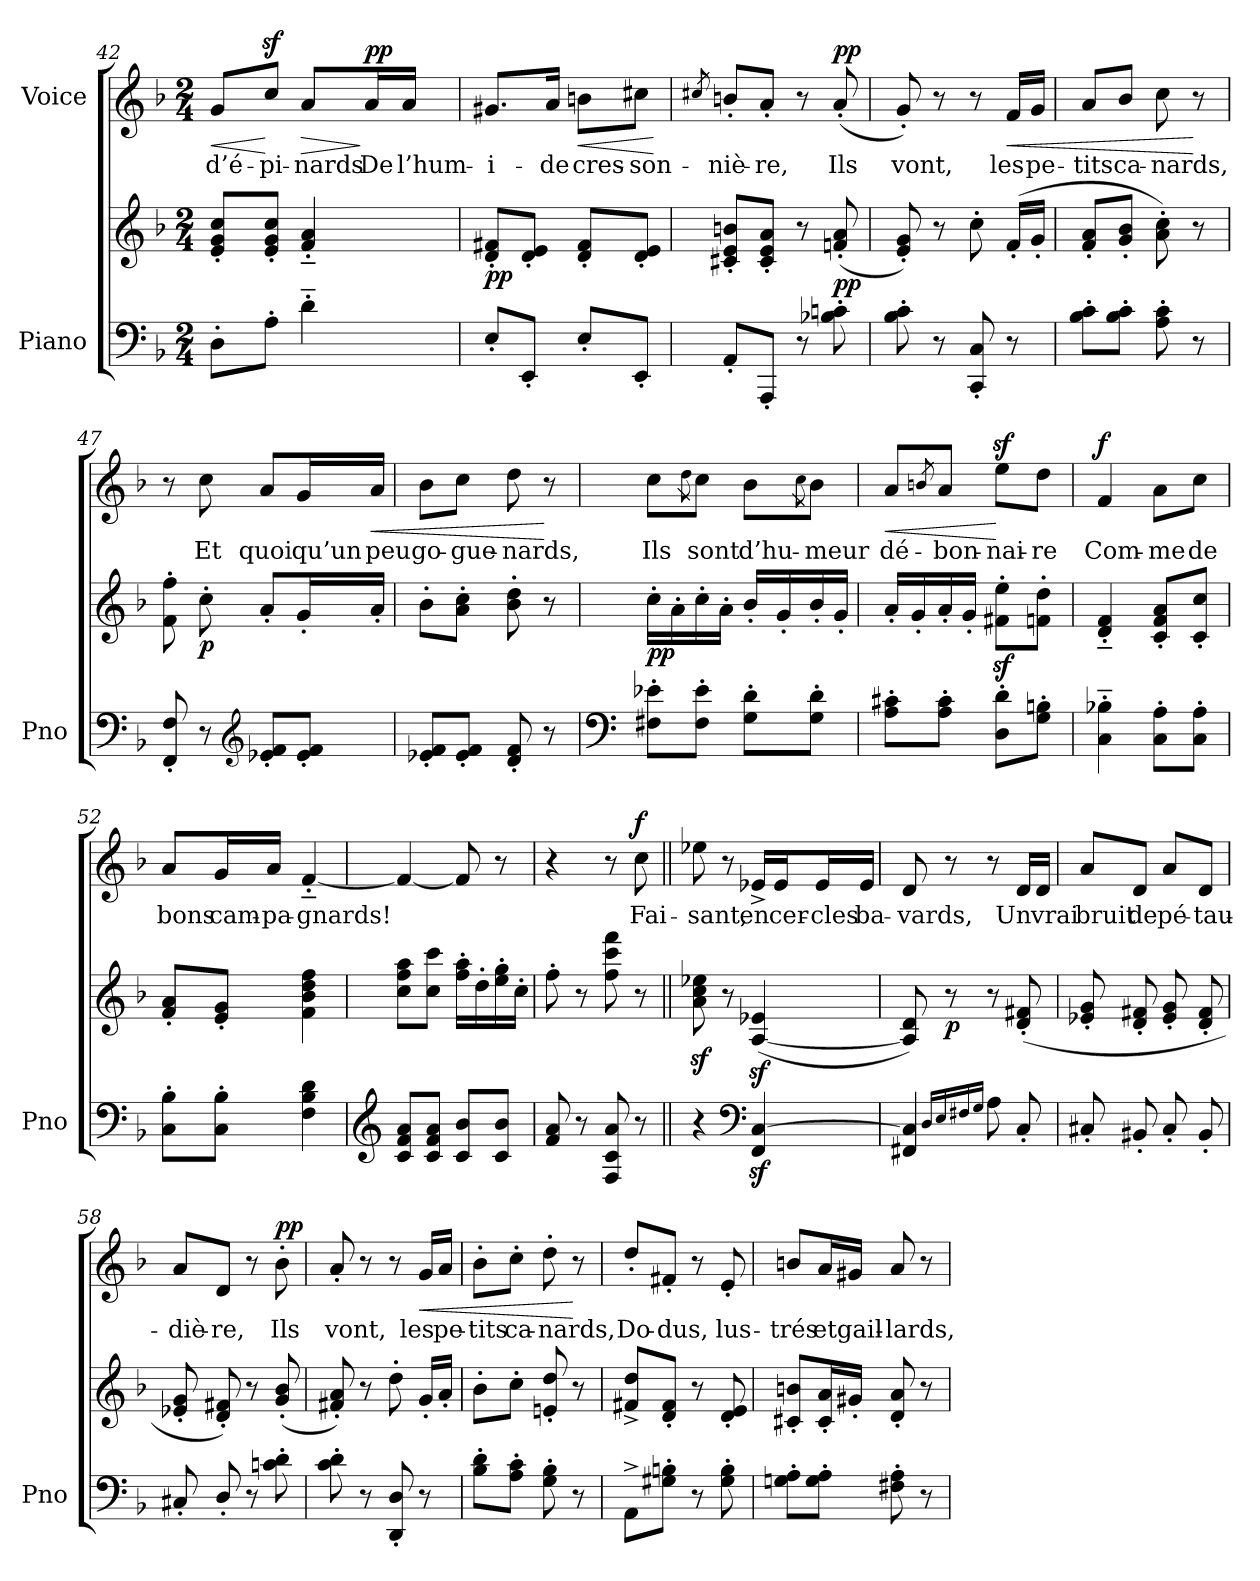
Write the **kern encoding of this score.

**kern	**kern	**dynam	**kern	**text	**dynam
*part2	*part2	*part2	*part1	*part1	*part1
*staff3	*staff2	*staff2/3	*staff1	*staff1	*staff1
*I"Piano	*	*	*I"Voice	*	*
*I'Pno	*	*	*	*	*
*clefF4	*clefG2	*	*clefG2	*	*
*k[b-]	*k[b-]	*	*k[b-]	*	*
*M2/4	*M2/4	*	*M2/4	*	*
=42	=42	=42	=42	=42	=42
!	!	!	!	!	!LO:HP:b
8D'\L	8e/' 8g/' 8cc/'L	.	8g/L	d’é-	<
8A'\J	8e/' 8g/' 8cc/'J	.	8ccz>/J	-pi-	[
!	!	!	!	!	!LO:HP:b
4d'~\	4f/'~ 4a/'~	.	8a/L	-nards	>
!	!	!	!	!	!LO:DY:n=1:a
.	.	.	16a/L	De	] pp
.	.	.	16a/JJ	l’hum-	.
=43	=43	=43	=43	=43	=43
!	!	!LO:DY:b	!	!	!
8E'/L	8d/' 8f#X/'L	pp	8.g#X/L	-i-	.
8EE'/J	8d/' 8e/'J	.	.	.	.
.	.	.	16a/Jk	-de	.
!	!	!	!	!	!LO:HP:b
8E'/L	8d/' 8f#/'L	.	8bn\L	cres-	<
8EE'/J	8d/' 8e/'J	.	8cc#X\J	son-	.
.	.	.	.	.	[
=44	=44	=44	=44	=44	=44
.	.	.	8qcc#X/	.	.
8AA'/L	8c#X/' 8e/' 8bn/'L	.	8bn'/L	-niè-	.
8AAA'/J	8c#/' 8e/' 8a/'J	.	8a'/J	-re,	.
8r	8r	.	8r	.	.
!	!	!LO:DY:b	!	!	!LO:DY:a
8B-X\' 8cn\'	(8fn/' 8a/'	pp	(8a'/	Ils	pp
=45	=45	=45	=45	=45	=45
8B-\' 8c\'	8e/' 8g/')	.	8g'/)	vont,	.
8r	8r	.	8r	.	.
8CC/' 8C/'	8cc'\	.	8r	.	.
!	!	!	!	!	!LO:HP:b
8r	(16f'/LL	.	16f/LL	les	<
.	16g'/JJ	.	16g/JJ	pe-	.
=46	=46	=46	=46	=46	=46
8B-\' 8c\'L	8f/' 8a/'L	.	8a/L	-tits	.
8B-\' 8c\'J	8g/' 8b-/'J	.	8b-/J	ca-	.
8A\' 8c\'	8a\' 8cc\')	.	8cc\	-nards,	.
8r	8r	.	8r	.	[
=47	=47	=47	=47	=47	=47
8FF/' 8F/'	8f\' 8ff\'	.	8r	.	.
!	!	!LO:DY:b	!	!	!
8r	8cc'\	p	8cc\	Et	.
*clefG2	*	*	*	*	*
8e-X/' 8f/'L	8a'/L	.	8a/L	quoi	.
8e-/' 8f/'J	16g'/L	.	16g/L	qu’un	.
!	!	!	!	!	!LO:HP:b
.	16a'/JJ	.	16a/JJ	peu	<
=48	=48	=48	=48	=48	=48
8e-X/' 8f/'L	8b-'\L	.	8b-\L	go-	.
8e-/' 8f/'J	8a\' 8cc\'J	.	8cc\J	-gue-	.
8d/' 8f/'	8b-\' 8dd\'	.	8dd\	-nards,	.
8r	8r	.	8r	.	[
=49	=49	=49	=49	=49	=49
*clefF4	*	*	*	*	*
!	!	!LO:DY:b	!	!	!
8F#X\' 8e-X\'L	16cc'\LL	pp	8cc\L	Ils	.
.	16a'\	.	.	.	.
.	.	.	8qdd\	.	.
8F#\' 8e-\'J	16cc'\	.	8cc\J	sont	.
.	16a'\JJ	.	.	.	.
8G\' 8d\'L	16b-'/LL	.	8b-\L	d’hu-	.
.	16g'/	.	.	.	.
.	.	.	8qcc\	.	.
8G\' 8d\'J	16b-'/	.	8b-\J	-meur	.
.	16g'/JJ	.	.	.	.
=50	=50	=50	=50	=50	=50
!	!	!	!	!	!LO:HP:b
8A\' 8c#X\'L	16a'/LL	.	8a/L	dé-	<
.	16g'/	.	.	.	.
.	.	.	8qbn/	.	.
8A\' 8c#\'J	16a'/	.	8a/J	-bon-	.
.	16g'/JJ	.	.	.	.
8D\' 8d\'L	8f#X\z<' 8ee\z<'L	.	8eez>\L	-nai-	[
8G\' 8Bn\'J	8fn\' 8dd\'J	.	8dd\J	-re	.
=51	=51	=51	=51	=51	=51
!	!	!	!	!	!LO:DY:a
4C\'~ 4B-X\'~	4d/'~ 4f/'~	.	4f/	Com-	f
8C\' 8A\'L	8c/' 8f/' 8a/'L	.	8a\L	-me	.
8C\' 8A\'J	8c/' 8cc/'J	.	8cc\J	de	.
=52	=52	=52	=52	=52	=52
8C\' 8B-\'L	8f/' 8a/'L	.	8a/L	bons	.
8C\' 8B-\'J	8e/' 8g/'J	.	16g/L	cam-	.
.	.	.	16a/JJ	-pa-	.
4F\ 4B-\ 4d\	4f\ 4b-\ 4dd\ 4ff\	.	[4f'~/	-gnards!	.
=53	=53	=53	=53	=53	=53
*clefG2	*	*	*	*	*
8c/ 8f/ 8a/L	8cc\ 8ff\ 8aa\L	.	4f/_	.	.
8c/ 8f/ 8a/J	8cc\ 8ccc\J	.	.	.	.
8c/ 8b-/L	16ff\' 16aa\'LL	.	8f/]	.	.
.	16dd'\	.	.	.	.
8c/ 8b-/J	16ee\' 16gg\'	.	8r	.	.
.	16cc'\JJ	.	.	.	.
=54	=54	=54	=54	=54	=54
8f/ 8a/	8ff'\	.	4r	.	.
8r	8r	.	.	.	.
8F/ 8c/ 8a/	8ff\ 8ccc\ 8fff\	.	8r	.	.
!	!	!	!	!	!LO:DY:a
8r	8r	.	8cc\	Fai-	f
=55||	=55||	=55||	=55||	=55||	=55||
4r	8a\z> 8cc\z> 8ee-X\z>	.	8ee-X\	-sant,	.
.	8r	.	8r	.	.
*clefF4	*	*	*	*	*
4FF/z< [4C/z<	([4A/z> 4e-X/z>	.	16e-X^>/LL	en	.
.	.	.	16e-/J	cer-	.
.	.	.	16e-/L	-cles	.
.	.	.	16e-/JJ	ba-	.
=56	=56	=56	=56	=56	=56
4FF#X/ 4C/]	8A/] 8d/)	.	8d/	-vards,	.
!	!	!LO:DY:b	!	!	!
.	8r	p	8r	.	.
16qD/LL	.	.	.	.	.
16qE/	.	.	.	.	.
16qF#X/	.	.	.	.	.
16qG/JJ	.	.	.	.	.
8A\	8r	.	8r	.	.
8C'/	(<8d/' 8f#X/'	.	16d/LL	Un	.
.	.	.	16d/JJ	vrai	.
=57	=57	=57	=57	=57	=57
8C#X'/	8e-X/' 8g/'	.	8a/L	bruit	.
8BB#X'/	8d/' 8f#X/'	.	8d/J	de	.
8C#'/	8e-/' 8g/'	.	8a/L	pé-	.
8BB#'/	8d/' 8f#/'	.	8d/J	-tau-	.
=58	=58	=58	=58	=58	=58
8C#X'/	8e-X/' 8g/'	.	8a/L	-diè-	.
8D'/	8d/' 8f#X/')	.	8d/J	-re,	.
8r	8r	.	8r	.	.
!	!	!	!	!	!LO:DY:a
8cn\' 8d\'	(8g/' 8b-/'	.	8b-'\	Ils	pp
=59	=59	=59	=59	=59	=59
8c\' 8d\'	8f#X/' 8a/')	.	8a'/	vont,	.
8r	8r	.	8r	.	.
8DD/' 8D/'	8dd'\	.	8r	.	.
!	!	!	!	!	!LO:HP:b
8r	16g'/LL	.	16g/LL	les	<
.	16a'/JJ	.	16a/JJ	pe-	.
=60	=60	=60	=60	=60	=60
8B-\' 8d\'L	8b-'\L	.	8b-'\L	-tits	.
8A\' 8c\'J	8cc'\J	.	8cc'\J	ca-	.
8G\' 8B-\'	8en/' 8dd/'	.	8dd'\	-nards,	.
8r	8r	.	8r	.	[
=61	=61	=61	=61	=61	=61
8AA^\L	8f#X/^ 8dd/^L	.	8dd'/L	Do-	.
8G#X\' 8Bn\'J	8d/' 8f#/'J	.	8f#X'/J	-dus,	.
8r	8r	.	8r	.	.
8G#\' 8B\'	8d/' 8e/'	.	8e'/	lus-	.
=62	=62	=62	=62	=62	=62
8Gn\' 8A\'L	8c#X/' 8bn/'L	.	8bn/L	-trés	.
8G\' 8A\'J	16c#/' 16a/'L	.	16a/L	et	.
.	16g#X'/JJ	.	16g#X/JJ	gail-	.
8F#X\' 8A\'	8d/' 8a/'	.	8a/	-lards,	.
8r	8r	.	8r	.	.
=	=	=	=	=	=
*-	*-	*-	*-	*-	*-
